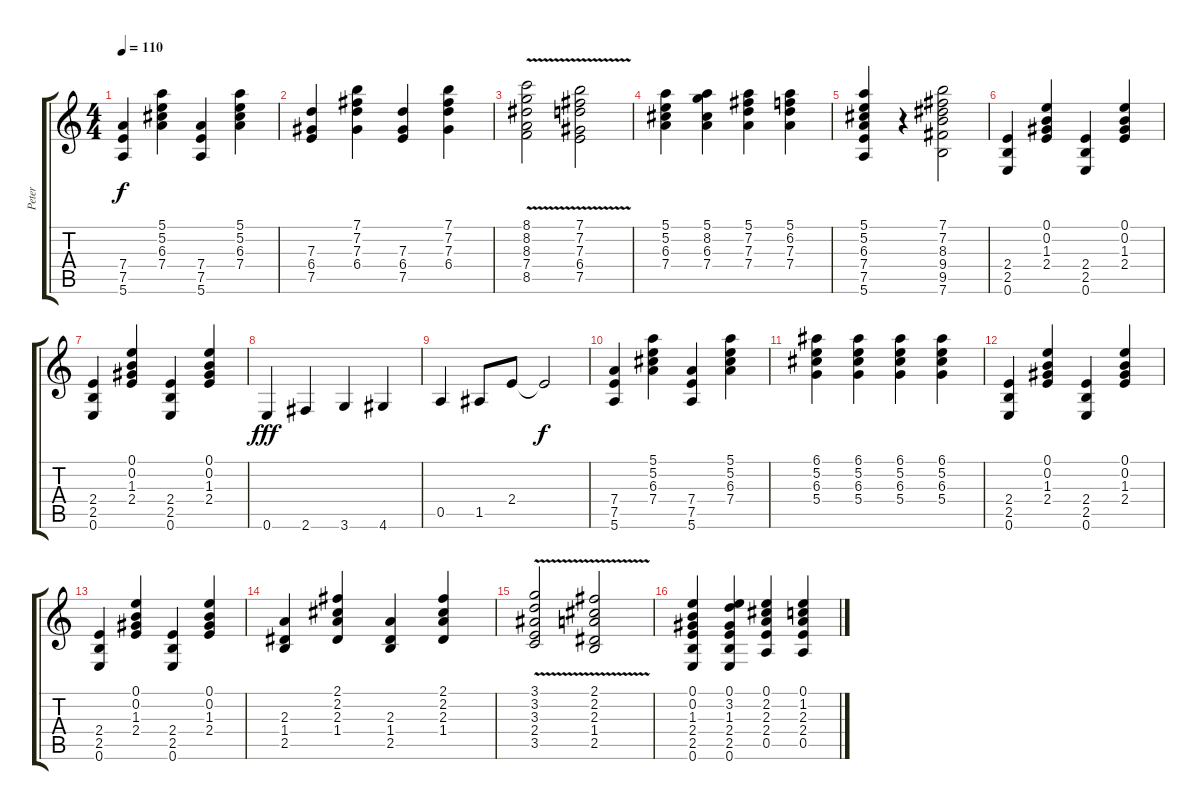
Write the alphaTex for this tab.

\track ("Peter" "Peter") {instrument electricguitarjazz}
\staff {score tabs}
\tuning (E4 B3 G3 D3 A2 E2) {hide}
\ts (4 4)
\tempo 110
\clef g2
\ks c
(7.4 7.5 5.6).4{dy f} (5.1 5.2 6.3 7.4).4 (7.4 7.5 5.6).4 (5.1 5.2 6.3 7.4).4 |
(7.3 6.4 7.5).4 (7.1 7.2 7.3 6.4).4 (7.3 6.4 7.5).4 (7.1 7.2 7.3 6.4).4 |
(8.1 8.2 8.3 7.4 8.5{v}).2 (7.1 7.2 7.3 6.4 7.5{v}).2 |
(5.1 5.2 6.3 7.4).4 (5.1 8.2 6.3 7.4).4 (5.1 7.2 7.3 7.4).4 (5.1 6.2 7.3 7.4).4 |
(5.1 5.2 6.3 7.4 7.5 5.6).4 r.4 (7.1 7.2 8.3 9.4 9.5 7.6).2 |
(2.4 2.5 0.6).4 (0.1 0.2 1.3 2.4).4 (2.4 2.5 0.6).4 (0.1 0.2 1.3 2.4).4 |
(2.4 2.5 0.6).4 (0.1 0.2 1.3 2.4).4 (2.4 2.5 0.6).4 (0.1 0.2 1.3 2.4).4 |
0.6.4{dy fff} 2.6.4 3.6.4 4.6.4 |
0.5.4 1.5.8 2.4.8 2.4{t}.2{dy f} |
(7.4 7.5 5.6).4 (5.1 5.2 6.3 7.4).4 (7.4 7.5 5.6).4 (5.1 5.2 6.3 7.4).4 |
(6.1 5.2 6.3 5.4).4 (6.1 5.2 6.3 5.4).4 (6.1 5.2 6.3 5.4).4 (6.1 5.2 6.3 5.4).4 |
(2.4 2.5 0.6).4 (0.1 0.2 1.3 2.4).4 (2.4 2.5 0.6).4 (0.1 0.2 1.3 2.4).4 |
(2.4 2.5 0.6).4 (0.1 0.2 1.3 2.4).4 (2.4 2.5 0.6).4 (0.1 0.2 1.3 2.4).4 |
(2.3 1.4 2.5).4 (2.1 2.2 2.3 1.4).4 (2.3 1.4 2.5).4 (2.1 2.2 2.3 1.4).4 |
(3.1 3.2 3.3 2.4 3.5{v}).2 (2.1 2.2 2.3 1.4 2.5{v}).2 |
(0.1 0.2 1.3 2.4 2.5 0.6).4 (0.1 3.2 1.3 2.4 2.5 0.6).4 (0.1 2.2 2.3 2.4 0.5).4 (0.1 1.2 2.3 2.4 0.5).4
